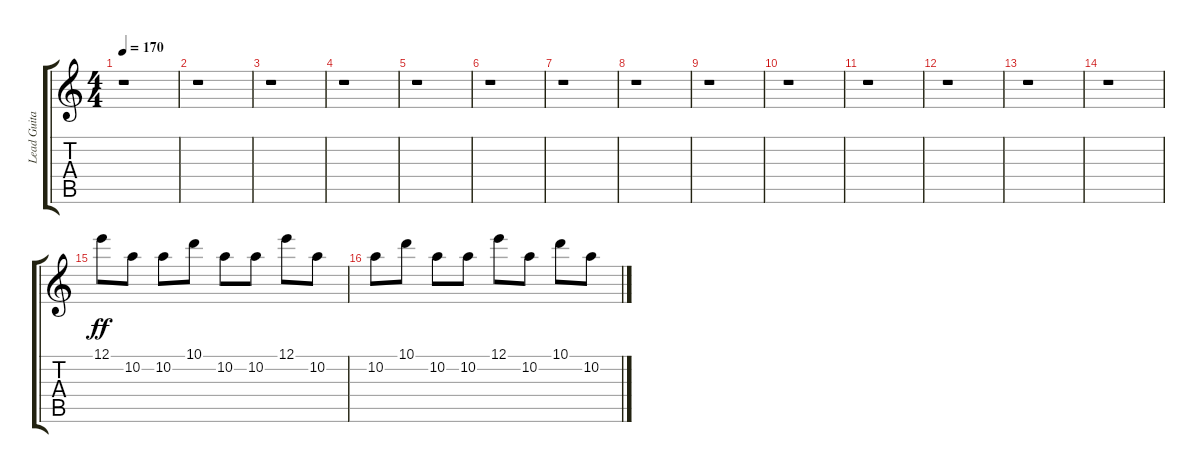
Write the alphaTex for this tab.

\track ("Lead Guitar II" "Lead Guita") {instrument overdrivenguitar}
\staff {score tabs}
\tuning (E4 B3 G3 D3 A2 E2) {hide}
\ts (4 4)
\tempo 170
\clef g2
\ks c
r.1{dy f} |
r.1 |
r.1 |
r.1 |
r.1 |
r.1 |
r.1 |
r.1 |
r.1 |
r.1 |
r.1 |
r.1 |
r.1 |
r.1 |
12.1.8{dy ff} 10.2.8 10.2.8 10.1.8 10.2.8 10.2.8 12.1.8 10.2.8 |
10.2.8 10.1.8 10.2.8 10.2.8 12.1.8 10.2.8 10.1.8 10.2.8
